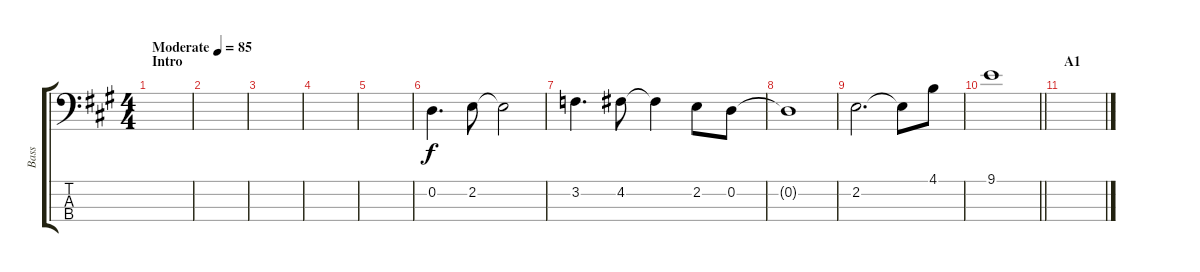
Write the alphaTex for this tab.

\track ("Bass" "Bass") {instrument electricbassfinger}
\staff {score tabs}
\tuning (G2 D2 A1 E1) {hide}
\ts (4 4)
\section ("" "Intro")
\tempo (85 "Moderate")
\clef f4
\ks a
|
|
|
|
|
0.2.4{d} 2.2.8 2.2{t}.2 |
3.2.4{d} 4.2.8 4.2{t}.4 2.2.8 0.2.8 |
0.2{t}.1 |
2.2.2{d} 2.2{t}.8 4.1.8 |
\barLineRight lightlight
9.1.1 |
\section ("" "A1")
